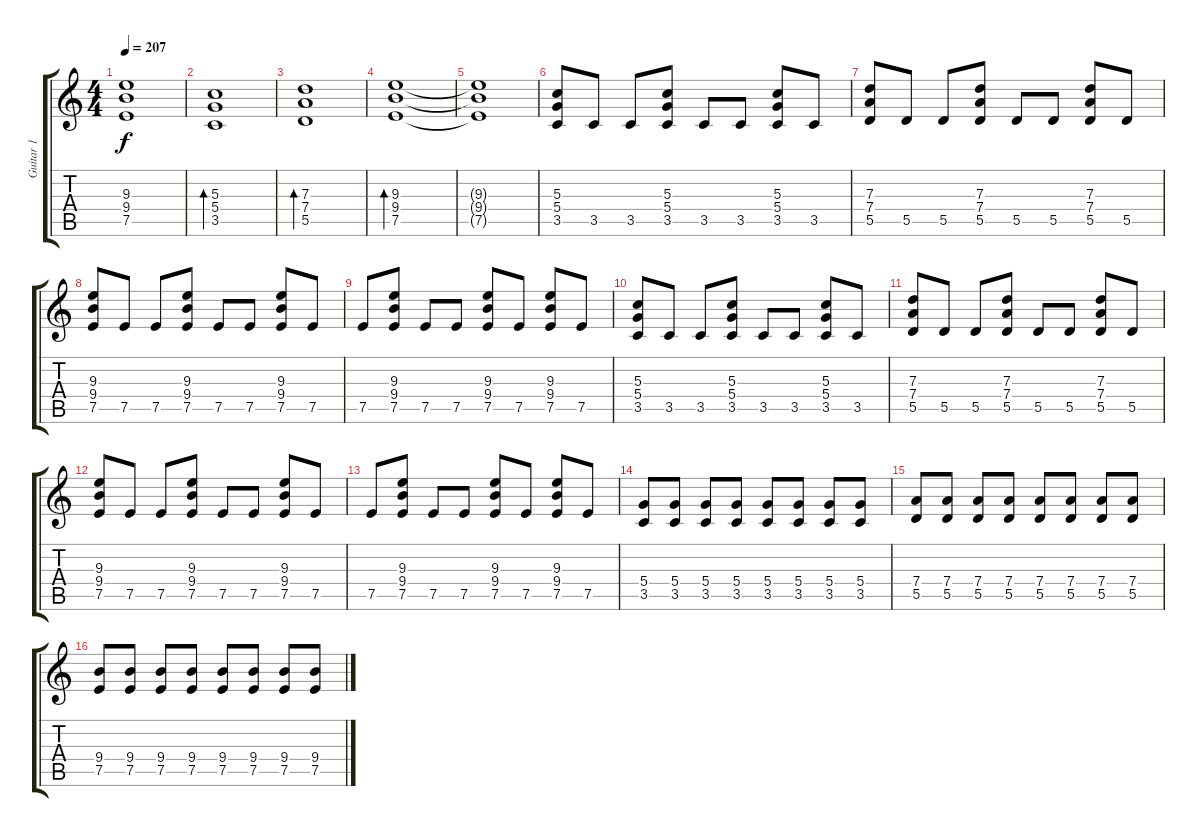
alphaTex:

\track ("Guitar 1" "Guitar 1") {instrument distortionguitar}
\staff {score tabs}
\tuning (E4 B3 G3 D3 A2 E2) {hide}
\ts (4 4)
\tempo 207
\clef g2
\ks c
(9.3{t} 9.4{t} 7.5{t}).1{dy f} |
(5.3 5.4 3.5).1{bd 120} |
(7.3 7.4 5.5).1{bd 120} |
(9.3 9.4 7.5).1{bd 120} |
(9.3{t} 9.4{t} 7.5{t}).1 |
(5.3 5.4 3.5).8{volume 11} 3.5.8 3.5.8 (5.3 5.4 3.5).8 3.5.8 3.5.8 (5.3 5.4 3.5).8 3.5.8 |
(7.3 7.4 5.5).8 5.5.8 5.5.8 (7.3 7.4 5.5).8 5.5.8 5.5.8 (7.3 7.4 5.5).8 5.5.8 |
(9.3 9.4 7.5).8 7.5.8 7.5.8 (9.3 9.4 7.5).8 7.5.8 7.5.8 (9.3 9.4 7.5).8 7.5.8 |
7.5.8 (9.3 9.4 7.5).8 7.5.8 7.5.8 (9.3 9.4 7.5).8 7.5.8 (9.3 9.4 7.5).8 7.5.8 |
(5.3 5.4 3.5).8 3.5.8 3.5.8 (5.3 5.4 3.5).8 3.5.8 3.5.8 (5.3 5.4 3.5).8 3.5.8 |
(7.3 7.4 5.5).8 5.5.8 5.5.8 (7.3 7.4 5.5).8 5.5.8 5.5.8 (7.3 7.4 5.5).8 5.5.8 |
(9.3 9.4 7.5).8 7.5.8 7.5.8 (9.3 9.4 7.5).8 7.5.8 7.5.8 (9.3 9.4 7.5).8 7.5.8 |
7.5.8 (9.3 9.4 7.5).8 7.5.8 7.5.8 (9.3 9.4 7.5).8 7.5.8 (9.3 9.4 7.5).8 7.5.8 |
(5.4 3.5).8 (5.4 3.5).8 (5.4 3.5).8 (5.4 3.5).8 (5.4 3.5).8 (5.4 3.5).8 (5.4 3.5).8 (5.4 3.5).8 |
(7.4 5.5).8 (7.4 5.5).8 (7.4 5.5).8 (7.4 5.5).8 (7.4 5.5).8 (7.4 5.5).8 (7.4 5.5).8 (7.4 5.5).8 |
(9.4 7.5).8 (9.4 7.5).8 (9.4 7.5).8 (9.4 7.5).8 (9.4 7.5).8 (9.4 7.5).8 (9.4 7.5).8 (9.4 7.5).8
